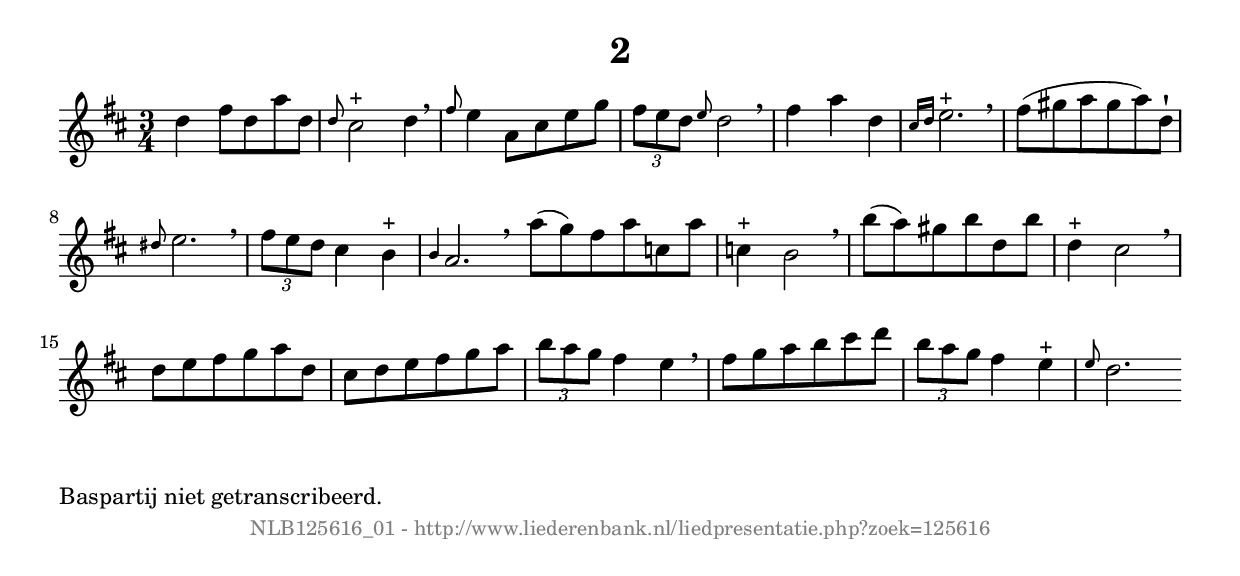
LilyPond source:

%
% produced by wce2krn 1.64 (7 June 2014)
%
\version"2.16"
#(append! paper-alist '(("long" . (cons (* 210 mm) (* 2000 mm)))))
#(set-default-paper-size "long")
sb = {\breathe}
mBreak = {\breathe }
bBreak = {\breathe }
x = {\once\override NoteHead #'style = #'cross }
gl=\glissando
itime={\override Staff.TimeSignature #'stencil = ##f }
ficta = {\once\set suggestAccidentals = ##t}
fine = {\once\override Score.RehearsalMark #'self-alignment-X = #1 \mark \markup {\italic{Fine}}}
dc = {\once\override Score.RehearsalMark #'self-alignment-X = #1 \mark \markup {\italic{D.C.}}}
dcf = {\once\override Score.RehearsalMark #'self-alignment-X = #1 \mark \markup {\italic{D.C. al Fine}}}
dcc = {\once\override Score.RehearsalMark #'self-alignment-X = #1 \mark \markup {\italic{D.C. al Coda}}}
ds = {\once\override Score.RehearsalMark #'self-alignment-X = #1 \mark \markup {\italic{D.S.}}}
dsf = {\once\override Score.RehearsalMark #'self-alignment-X = #1 \mark \markup {\italic{D.S. al Fine}}}
dsc = {\once\override Score.RehearsalMark #'self-alignment-X = #1 \mark \markup {\italic{D.S. al Coda}}}
pv = {\set Score.repeatCommands = #'((volta "1"))}
sv = {\set Score.repeatCommands = #'((volta "2"))}
tv = {\set Score.repeatCommands = #'((volta "3"))}
qv = {\set Score.repeatCommands = #'((volta "4"))}
xv = {\set Score.repeatCommands = #'((volta #f))}
\header{ tagline = ""
title = "2"
}
\score {{
\key d \major
\relative g'
{
\set melismaBusyProperties = #'()
\time 3/4
\tempo 4=120
\override Score.MetronomeMark #'transparent = ##t
\override Score.RehearsalMark #'break-visibility = #(vector #t #t #f)
d'4 fis8 d a' d, \grace {d} cis2^"+" d4 \sb \grace {fis8} e4 a,8 cis e g \times 2/3 {fis e d} \grace {e} d2 \mBreak \bar "|"
fis4 a d, \grace {cis16[ d]} e2.^"+" \sb fis8( gis a gis a) d,^\staccatissimo \grace{dis} e2. \sb \times 2/3 {fis8 e d} cis4 b^"+" \grace {b} a2. \bar ":|:" \bBreak
a'8( g) fis a c, a' c,4^"+" b2 \sb b'8( a) gis b d, b' d,4^"+" cis2 \mBreak \bar "|"
d8 e fis g a d, cis d e fis g a \times 2/3 {b a g} fis4 e \sb fis8 g a b cis d \times 2/3 {b a g} fis4 e^"+" \grace {e8} d2. \bar ":|:"
 }}
 \midi { }
 \layout {
            indent = 0.0\cm
}
}
\markup { \wordwrap-string #" 
Baspartij niet getranscribeerd.
"}
\markup { \vspace #0 } \markup { \with-color #grey \fill-line { \center-column { \smaller "NLB125616_01 - http://www.liederenbank.nl/liedpresentatie.php?zoek=125616" } } }
